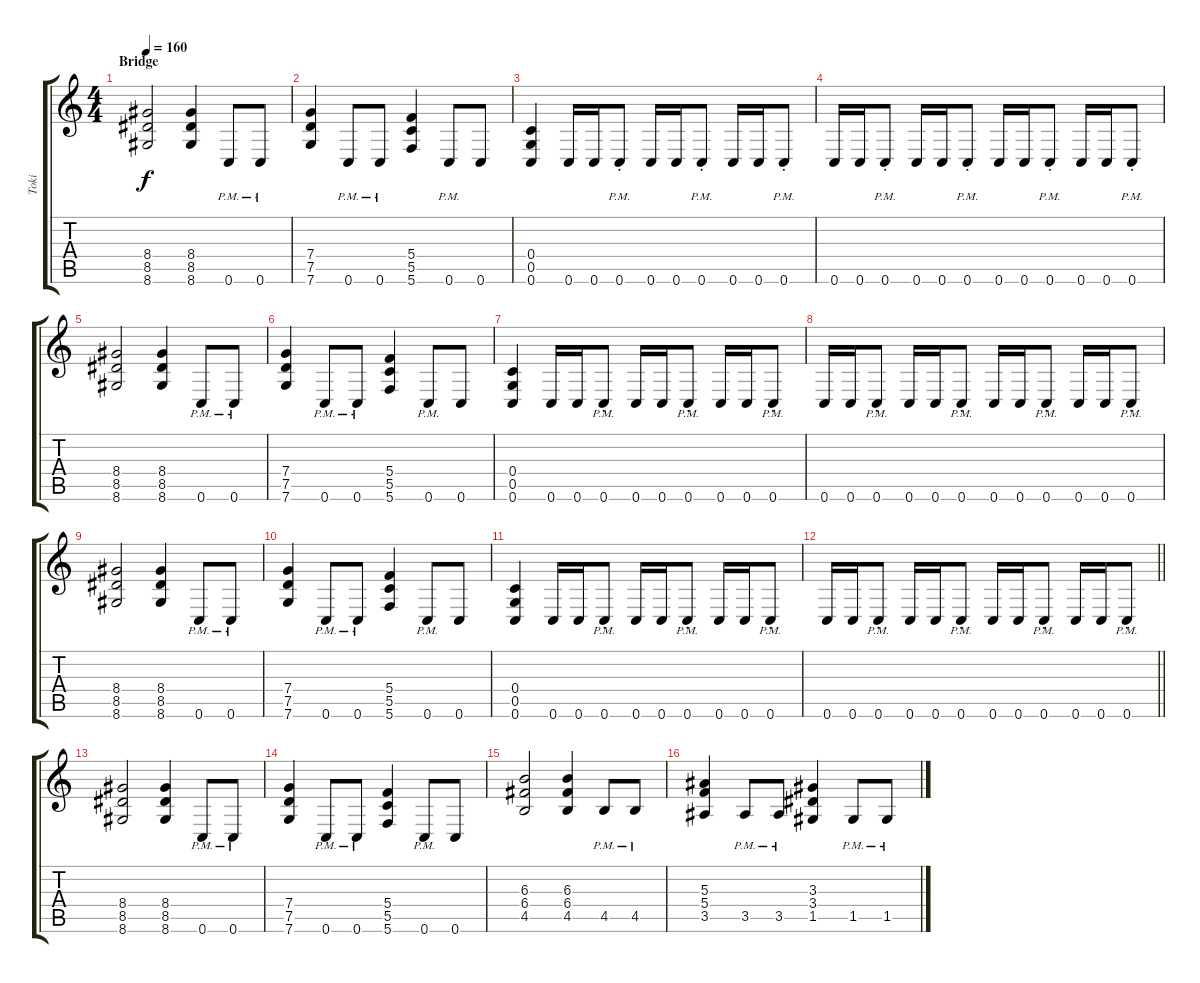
\track ("Toki" "Toki") {instrument distortionguitar}
\staff {score tabs}
\tuning (D4 A3 F3 C3 G2 C2) {hide}
\ts (4 4)
\section ("" "Bridge")
\tempo 160
\clef g2
\ks c
(8.4 8.5 8.6).2{dy f} (8.4 8.5 8.6).4 0.6{pm}.8 0.6{pm}.8 |
(7.4 7.5 7.6).4 0.6{pm}.8 0.6{pm}.8 (5.4 5.5 5.6).4 0.6{pm}.8 0.6.8 |
(0.4 0.5 0.6).4 0.6.16 0.6.16 0.6{pm st}.8 0.6.16 0.6.16 0.6{pm st}.8 0.6.16 0.6.16 0.6{pm st}.8 |
0.6.16 0.6.16 0.6{pm st}.8 0.6.16 0.6.16 0.6{pm st}.8 0.6.16 0.6.16 0.6{pm st}.8 0.6.16 0.6.16 0.6{pm st}.8 |
(8.4 8.5 8.6).2 (8.4 8.5 8.6).4 0.6{pm}.8 0.6{pm}.8 |
(7.4 7.5 7.6).4 0.6{pm}.8 0.6{pm}.8 (5.4 5.5 5.6).4 0.6{pm}.8 0.6.8 |
(0.4 0.5 0.6).4 0.6.16 0.6.16 0.6{pm st}.8 0.6.16 0.6.16 0.6{pm st}.8 0.6.16 0.6.16 0.6{pm st}.8 |
0.6.16 0.6.16 0.6{pm st}.8 0.6.16 0.6.16 0.6{pm st}.8 0.6.16 0.6.16 0.6{pm st}.8 0.6.16 0.6.16 0.6{pm st}.8 |
(8.4 8.5 8.6).2 (8.4 8.5 8.6).4 0.6{pm}.8 0.6{pm}.8 |
(7.4 7.5 7.6).4 0.6{pm}.8 0.6{pm}.8 (5.4 5.5 5.6).4 0.6{pm}.8 0.6.8 |
(0.4 0.5 0.6).4 0.6.16 0.6.16 0.6{pm st}.8 0.6.16 0.6.16 0.6{pm st}.8 0.6.16 0.6.16 0.6{pm st}.8 |
\barLineRight lightlight
0.6.16 0.6.16 0.6{pm st}.8 0.6.16 0.6.16 0.6{pm st}.8 0.6.16 0.6.16 0.6{pm st}.8 0.6.16 0.6.16 0.6{pm st}.8 |
(8.4 8.5 8.6).2 (8.4 8.5 8.6).4 0.6{pm}.8 0.6{pm}.8 |
(7.4 7.5 7.6).4 0.6{pm}.8 0.6{pm}.8 (5.4 5.5 5.6).4 0.6{pm}.8 0.6.8 |
(6.3 6.4 4.5).2 (6.3 6.4 4.5).4 4.5{pm}.8 4.5{pm}.8 |
(5.3 5.4 3.5).4 3.5{pm}.8 3.5{pm}.8 (3.3 3.4 1.5).4 1.5{pm}.8 1.5{pm}.8
